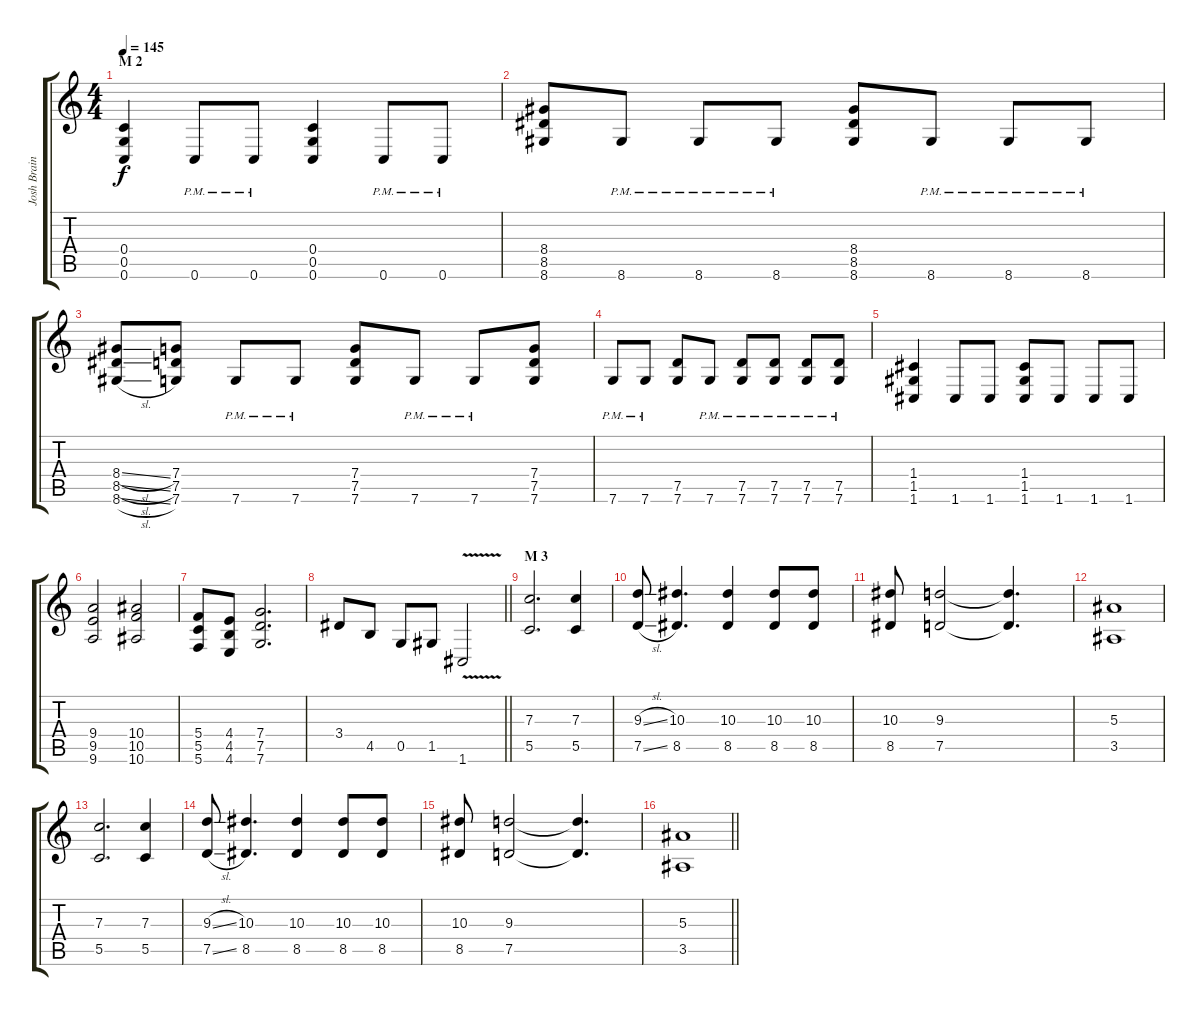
\track ("Josh Brainard" "Josh Brain") {instrument distortionguitar}
\staff {score tabs}
\tuning (D4 A3 F3 C3 G2 C2) {hide}
\ts (4 4)
\section ("" "M 2")
\tempo 145
\clef g2
\ks c
(0.4 0.5 0.6).4{dy f} 0.6{pm}.8 0.6{pm}.8 (0.4 0.5 0.6).4 0.6{pm}.8 0.6{pm}.8 |
(8.4 8.5 8.6).8 8.6{pm}.8 8.6{pm}.8 8.6{pm}.8 (8.4 8.5 8.6).8 8.6{pm}.8 8.6{pm}.8 8.6{pm}.8 |
(8.4{sl} 8.5{sl} 8.6{sl}).8 (7.4 7.5 7.6).8 7.6{pm}.8 7.6{pm}.8 (7.4 7.5 7.6).8 7.6{pm}.8 7.6{pm}.8 (7.4 7.5 7.6).8 |
7.6{pm}.8 7.6{pm}.8 (7.5 7.6).8 7.6{pm}.8 (7.5{pm} 7.6{pm}).8 (7.5{pm} 7.6{pm}).8 (7.5{pm} 7.6{pm}).8 (7.5{pm} 7.6{pm}).8 |
(1.4 1.5 1.6).4 1.6.8 1.6.8 (1.4 1.5 1.6).8 1.6.8 1.6.8 1.6.8 |
(9.4 9.5 9.6).2 (10.4 10.5 10.6).2 |
(5.4 5.5 5.6).8 (4.4 4.5 4.6).8 (7.4 7.5 7.6).2{d} |
\barLineRight lightlight
3.4.8 4.5.8 0.5.8 1.5.8 1.6{v}.2 |
\section ("" "M 3")
(7.3 5.5).2{d volume 10} (7.3 5.5).4 |
(9.3{sl} 7.5{sl}).8 (10.3 8.5).4{d} (10.3 8.5).4 (10.3 8.5).8 (10.3 8.5).8 |
(10.3 8.5).8 (9.3 7.5).2 (9.3{t} 7.5{t}).4{d} |
(5.3 3.5).1 |
(7.3 5.5).2{d} (7.3 5.5).4 |
(9.3{sl} 7.5{sl}).8 (10.3 8.5).4{d} (10.3 8.5).4 (10.3 8.5).8 (10.3 8.5).8 |
(10.3 8.5).8 (9.3 7.5).2 (9.3{t} 7.5{t}).4{d} |
\barLineRight lightlight
(5.3 3.5).1
